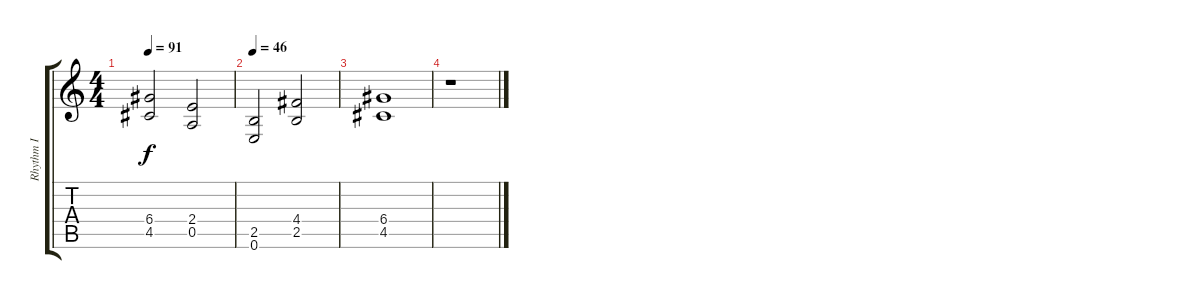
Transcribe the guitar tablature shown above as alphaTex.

\track ("Rhythm I" "Rhythm I") {instrument overdrivenguitar}
\staff {score tabs}
\tuning (E4 B3 G3 D3 A2 E2) {hide}
\ts (4 4)
\tempo 91
\clef g2
\ks c
(6.4 4.5).2{dy f} (2.4 0.5).2 |
\tempo 46
(2.5 0.6).2 (4.4 2.5).2 |
(6.4 4.5).1 |
r.1
